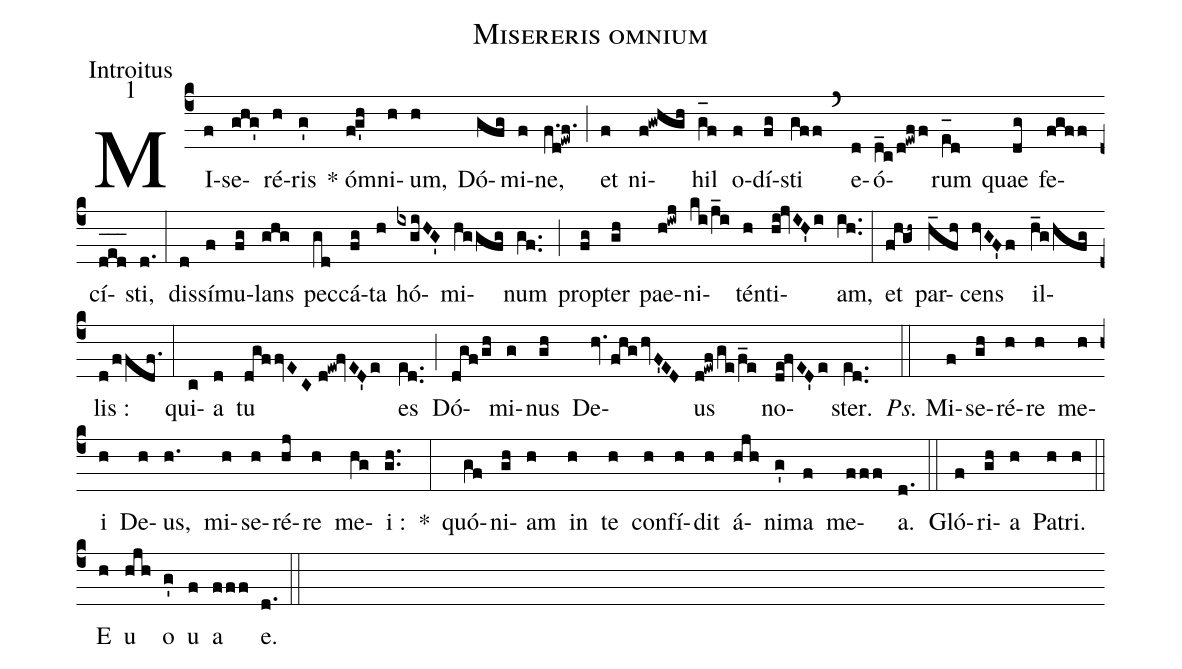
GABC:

name:Misereris omnium;
office-part:Introitus;
mode:1;
%%
(c4) MI(f)se(ghg')ré(h)ris(g') * ó(fg'h)mni(h)um,(h) Dó(gfg)mi(f)ne,(f.d!ewf.) (;) et(f) ni(f!gwhgh)hil(g_[oh:h]f) o(f)dí(fg)sti(gff) (`) e(d)ó(d_c/d!ewff)rum(e_[oh:h][ll:1]d) quae(dg) fe(fgff)cí(d_[oh:h]e_[oh:h]d_[oh:h])sti,(d.) (:) dis(d)sí(f)mu(fg)lans(ghg) pec(gd)cá(fg)ta(h) hó(ixgiHG')mi(hggfg)num(gf..) (;) pro(fg)pter(gh) pae(h!iwj)ni(ki/j_i)tén(h)ti(hi!jvIH'i)am,(ih..) (:) et(f@h!gh~) par(h_fh)cens(hvGF'f) il(h_g/hfg)lis :(d/ffdf.) (:) qui(c)a(d) tu(dgffvEC//d!ew!fvED'e) es(e[ll:1]d..) (;) Dó(dgf/gh)mi(g)nus(gh) De(hv.fhghvF'ED)us(d!ewf/ge/f_e) no(de!fvED'e)ster.(e[ll:1]d..) (::) <i>Ps.</i> Mi(f)se(gh)ré(h)re(h) me(h)i(h) De(h)us,(h.) mi(h)se(h)ré(hj)re(h) me(hg)i :(gh..) *(:) quó(gf)ni(gh)am(h) in(h) te(h) con(h)fí(h)dit(h) á(hjh)ni(g')ma(f) me(fff)a.(d.) (::) Gló(f)ri(gh)a(h) Pa(h)tri.(h) (::) <eu>E(h) u(hjh) o(g') u(f) a(fff) e.</eu>(d.) (::)
